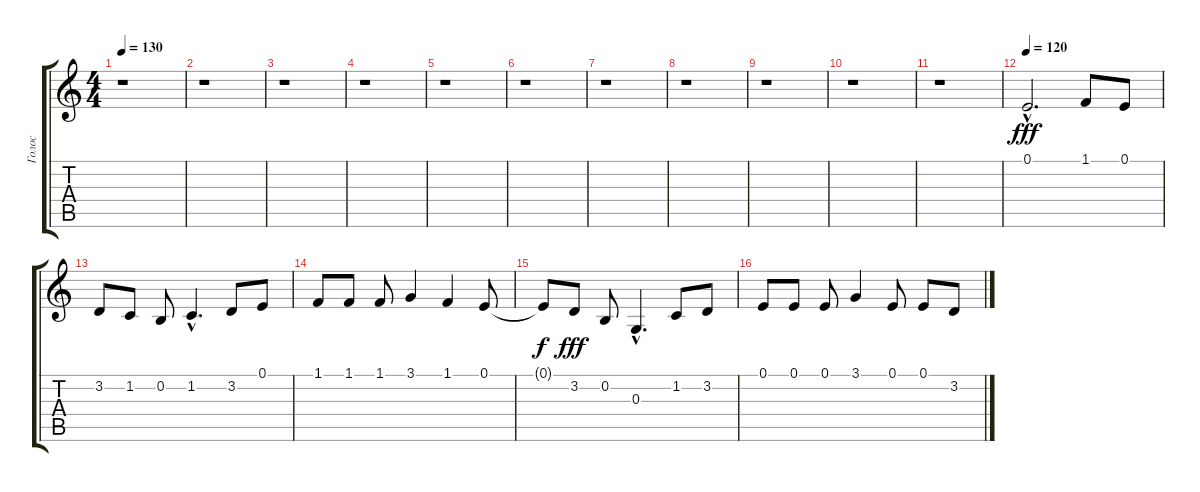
\track ("Голос" "Голос") {instrument lead8bassandlead}
\staff {score tabs}
\tuning (E4 B3 G3 D3 A2 E2) {hide}
\ts (4 4)
\tempo 130
\clef g2
\ks c
r.1{dy f} |
r.1 |
r.1 |
r.1 |
r.1 |
r.1 |
r.1 |
r.1 |
r.1 |
r.1 |
r.1 |
\tempo 120
0.1{hac}.2{d dy fff} 1.1.8 0.1.8 |
3.2.8 1.2.8 0.2.8 1.2{hac}.4{d} 3.2.8 0.1.8 |
1.1.8 1.1.8 1.1.8 3.1.4 1.1.4 0.1.8 |
0.1{t}.8{dy f} 3.2.8{dy fff} 0.2.8 0.3{hac}.4{d} 1.2.8 3.2.8 |
0.1.8 0.1.8 0.1.8 3.1.4 0.1.8 0.1.8 3.2.8
